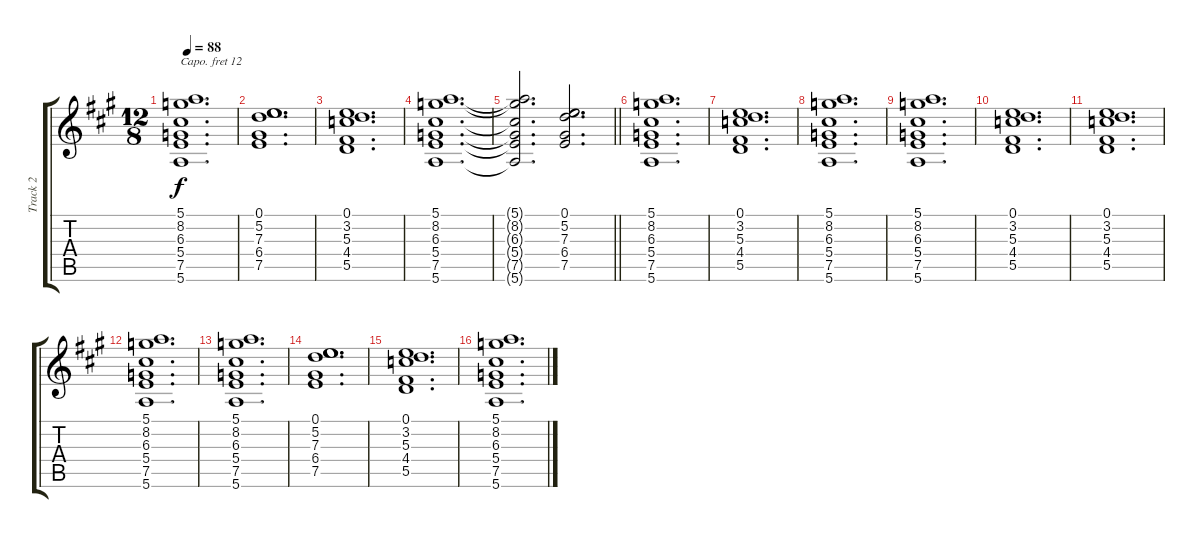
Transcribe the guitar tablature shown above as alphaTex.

\track ("Track 2" "Track 2") {instrument drawbarorgan}
\staff {score tabs}
\capo 12
\tuning (E4 B3 G3 D3 A2 E2) {hide}
\ts (12 8)
\tempo 88
\clef g2
\ks a
(5.1 8.2 6.3 5.4 7.5 5.6).1{d dy f} |
(0.1 5.2 7.3 6.4 7.5).1{d} |
(0.1 3.2 5.3 4.4 5.5).1{d} |
(5.1 8.2 6.3 5.4 7.5 5.6).1{d} |
\barLineRight lightlight
(5.1{t} 8.2{t} 6.3{t} 5.4{t} 7.5{t} 5.6{t}).2{d} (0.1 5.2 7.3 6.4 7.5).2{d} |
(5.1 8.2 6.3 5.4 7.5 5.6).1{d} |
(0.1 3.2 5.3 4.4 5.5).1{d} |
(5.1 8.2 6.3 5.4 7.5 5.6).1{d} |
(5.1 8.2 6.3 5.4 7.5 5.6).1{d} |
(0.1 3.2 5.3 4.4 5.5).1{d} |
(0.1 3.2 5.3 4.4 5.5).1{d} |
(5.1 8.2 6.3 5.4 7.5 5.6).1{d} |
(5.1 8.2 6.3 5.4 7.5 5.6).1{d} |
(0.1 5.2 7.3 6.4 7.5).1{d} |
(0.1 3.2 5.3 4.4 5.5).1{d} |
(5.1 8.2 6.3 5.4 7.5 5.6).1{d}
